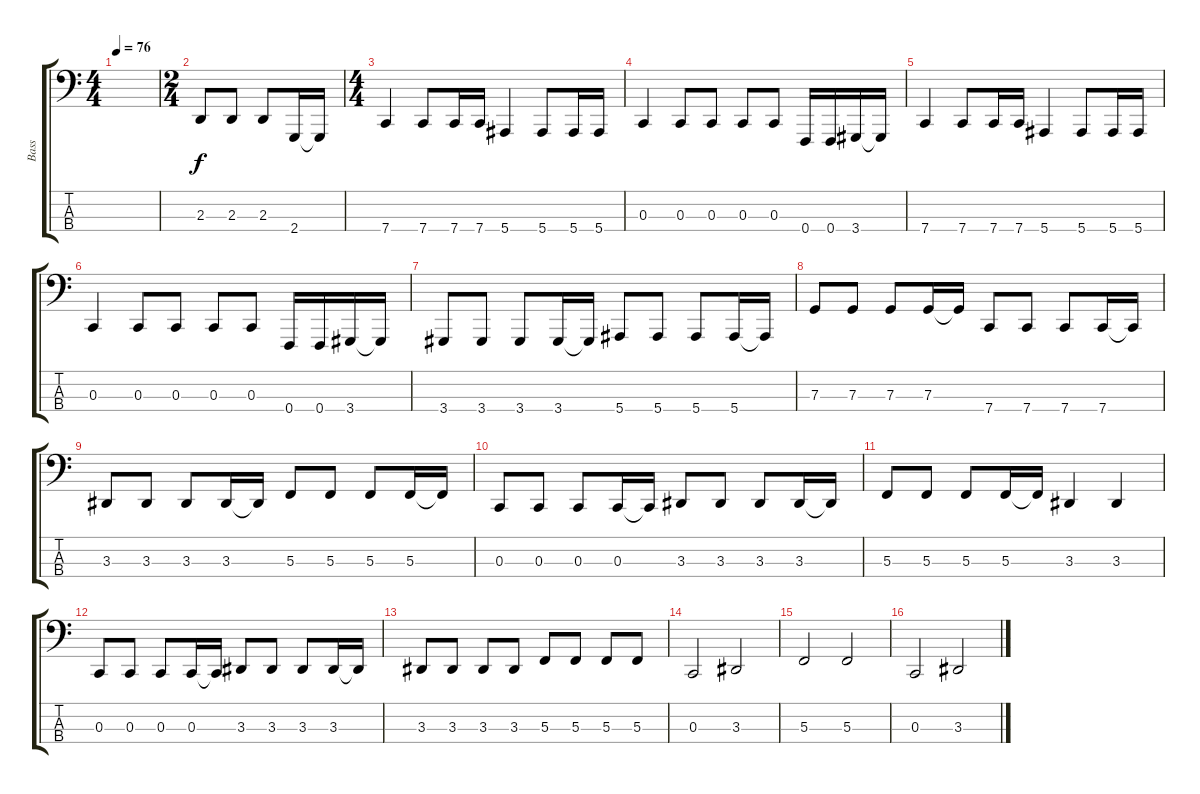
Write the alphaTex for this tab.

\track ("Bass" "Bass") {instrument electricbasspick}
\staff {score tabs}
\tuning (C2 G2 C1 F0) {hide}
\ts (4 4)
\tempo 76
\clef f4
\ks c
|
\ts (2 4)
2.3.8 2.3.8 2.3.8 2.4.16 2.4{t}.16 |
\ts (4 4)
7.4.4 7.4.8 7.4.16 7.4.16 5.4.4 5.4.8 5.4.16 5.4.16 |
0.3.4 0.3.8 0.3.8 0.3.8 0.3.8 0.4.16 0.4.16 3.4.16 3.4{t}.16 |
7.4.4 7.4.8 7.4.16 7.4.16 5.4.4 5.4.8 5.4.16 5.4.16 |
0.3.4 0.3.8 0.3.8 0.3.8 0.3.8 0.4.16 0.4.16 3.4.16 3.4{t}.16 |
3.4.8 3.4.8 3.4.8 3.4.16 3.4{t}.16 5.4.8 5.4.8 5.4.8 5.4.16 5.4{t}.16 |
7.3.8 7.3.8 7.3.8 7.3.16 7.3{t}.16 7.4.8 7.4.8 7.4.8 7.4.16 7.4{t}.16 |
3.3.8 3.3.8 3.3.8 3.3.16 3.3{t}.16 5.3.8 5.3.8 5.3.8 5.3.16 5.3{t}.16 |
0.3.8 0.3.8 0.3.8 0.3.16 0.3{t}.16 3.3.8 3.3.8 3.3.8 3.3.16 3.3{t}.16 |
5.3.8 5.3.8 5.3.8 5.3.16 5.3{t}.16 3.3.4 3.3.4 |
0.3.8 0.3.8 0.3.8 0.3.16 0.3{t}.16 3.3.8 3.3.8 3.3.8 3.3.16 3.3{t}.16 |
3.3.8 3.3.8 3.3.8 3.3.8 5.3.8 5.3.8 5.3.8 5.3.8 |
0.3.2 3.3.2 |
5.3.2 5.3.2 |
0.3.2 3.3.2
